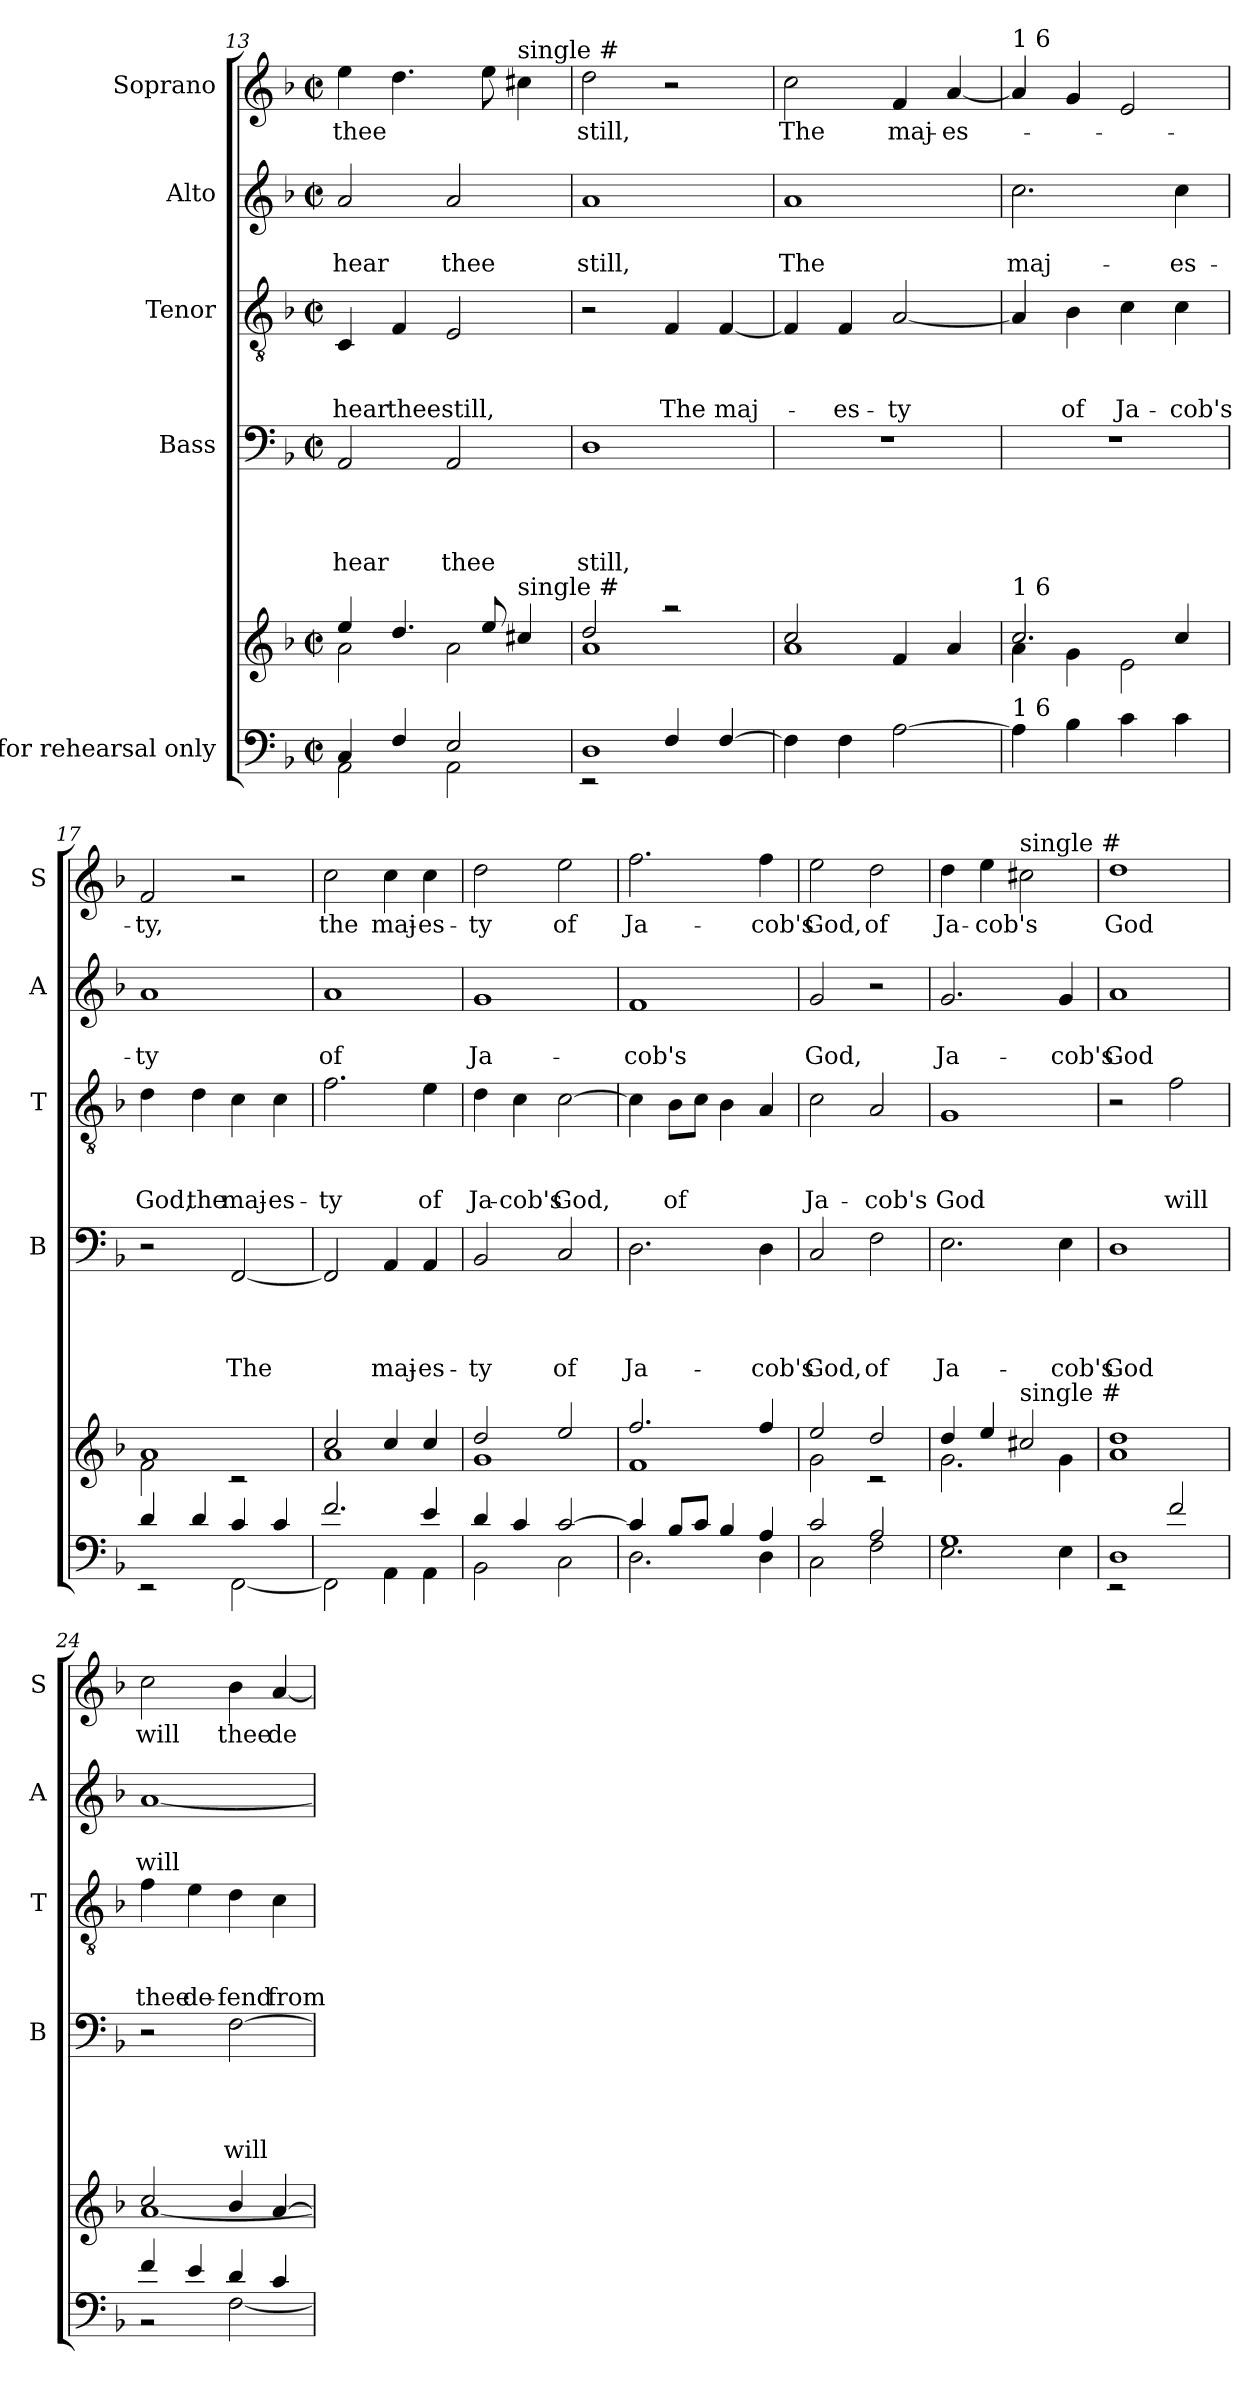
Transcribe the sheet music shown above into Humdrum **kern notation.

**kern	**kern	**kern	**text	**text	**text	**text	**kern	**text	**text	**text	**kern	**text	**text	**kern	**text
*part5	*part5	*part4	*part4	*part4	*part4	*part4	*part3	*part3	*part3	*part3	*part2	*part2	*part2	*part1	*part1
*staff6	*staff5	*staff4	*staff4	*staff4	*staff4	*staff4	*staff3	*staff3	*staff3	*staff3	*staff2	*staff2	*staff2	*staff1	*staff1
*I"( for rehearsal only	*	*I"Bass	*	*	*	*	*I"Tenor	*	*	*	*I"Alto	*	*	*I"Soprano	*
*	*	*I'B	*	*	*	*	*I'T	*	*	*	*I'A	*	*	*I'S	*
*clefF4	*clefG2	*clefF4	*	*	*	*	*clefGv2	*	*	*	*clefG2	*	*	*clefG2	*
*k[b-]	*k[b-]	*k[b-]	*	*	*	*	*k[b-]	*	*	*	*k[b-]	*	*	*k[b-]	*
*F:	*F:	*F:	*	*	*	*	*F:	*	*	*	*F:	*	*	*F:	*
*M2/2	*M2/2	*M2/2	*	*	*	*	*M2/2	*	*	*	*M2/2	*	*	*M2/2	*
*met(c|)	*met(c|)	*met(c|)	*	*	*	*	*met(c|)	*	*	*	*met(c|)	*	*	*met(c|)	*
=13	=13	=13	=13	=13	=13	=13	=13	=13	=13	=13	=13	=13	=13	=13	=13
*^	*^	*	*	*	*	*	*	*	*	*	*	*	*	*	*
!	!	!	!	!	!	!	!	!LO:LY:b	!	!	!	!LO:LY:b	!	!	!LO:LY:b	!	!LO:LY:b
4C/	2AA\	4ee/	2a\	2AA/	.	.	.	hear	4C/	.	.	hear	2a/	.	hear	4ee\	thee
!	!	!	!	!	!	!	!	!	!	!	!	!LO:LY:b	!	!	!	!	!
4F/	.	4.dd/	.	.	.	.	.	.	4F/	.	.	thee	.	.	.	4.dd\	.
!	!	!	!	!	!	!	!	!LO:LY:b	!	!	!	!LO:LY:b	!	!	!LO:LY:b	!	!
2E/	2AA\	.	2a\	2AA/	.	.	.	thee	2E/	.	.	still,	2a/	.	thee	.	.
.	.	8ee/	.	.	.	.	.	.	.	.	.	.	.	.	.	8ee\	.
!	!	!	!	!	!	!	!	!	!	!	!	!	!	!	!	!LO:TX:a:t=single #	!
!	!	!LO:TX:a:t=single #	!	!	!	!	!	!	!	!	!	!	!	!	!	!	!
.	.	4cc#/	.	.	.	.	.	.	.	.	.	.	.	.	.	4cc#\	.
=14	=14	=14	=14	=14	=14	=14	=14	=14	=14	=14	=14	=14	=14	=14	=14	=14	=14
!	!	!	!	!	!	!	!	!LO:LY:b	!	!	!	!	!	!	!LO:LY:b	!	!LO:LY:b
2rEE	1D	2dd/	1a	1D	.	.	.	still,	2r	.	.	.	1a	.	still,	2dd\	still,
!	!	!	!	!	!	!	!	!	!	!	!	!LO:LY:b	!	!	!	!	!
4F/	.	2raa	.	.	.	.	.	.	4F/	.	.	The	.	.	.	2r	.
!	!	!	!	!	!	!	!	!	!	!	!	!LO:LY:b	!	!	!	!	!
[>4F/	.	.	.	.	.	.	.	.	[<4F/	.	.	maj-	.	.	.	.	.
*v	*v	*	*	*	*	*	*	*	*	*	*	*	*	*	*	*	*
=15	=15	=15	=15	=15	=15	=15	=15	=15	=15	=15	=15	=15	=15	=15	=15	=15
!	!	!	!	!	!	!	!	!	!	!	!	!	!	!LO:LY:b	!	!LO:LY:b
4F\]	2cc/	1a	1r	.	.	.	.	4F/]	.	.	.	1a	.	The	2cc\	The
!	!	!	!	!	!	!	!	!	!	!	!LO:LY:b	!	!	!	!	!
4F\	.	.	.	.	.	.	.	4F/	.	.	-es-	.	.	.	.	.
!	!	!	!	!	!	!	!	!	!	!	!LO:LY:b	!	!	!	!	!LO:LY:b
[<2A\	4f/	.	.	.	.	.	.	[<2A/	.	.	-ty	.	.	.	4f/	maj-
!	!	!	!	!	!	!	!	!	!	!	!	!	!	!	!	!LO:LY:b
.	4a/	.	.	.	.	.	.	.	.	.	.	.	.	.	[<4a/	-es-
!!LO:LB:g=z
=16	=16	=16	=16	=16	=16	=16	=16	=16	=16	=16	=16	=16	=16	=16	=16	=16
!	!	!	!	!	!	!	!	!	!	!	!	!	!	!	!LO:TX:a:t=1 6	!
!	!LO:TX:a:t=1 6	!	!	!	!	!	!	!	!	!	!	!	!	!	!	!
!LO:TX:a:t=1 6	!	!	!	!	!	!	!	!	!	!	!	!	!	!	!	!
!	!	!	!	!	!	!	!	!	!	!	!	!	!	!LO:LY:b	!	!
4A\]	2.cc/	4a\	1r	.	.	.	.	4A/]	.	.	.	2.cc\	.	maj-	4a/]	.
!	!	!	!	!	!	!	!	!	!	!	!LO:LY:b	!	!	!	!	!
4B-\	.	4g\	.	.	.	.	.	4B-\	.	.	of	.	.	.	4g/	.
!	!	!	!	!	!	!	!	!	!	!	!LO:LY:b	!	!	!	!	!
4c\	.	2e\	.	.	.	.	.	4c\	.	.	Ja-	.	.	.	2e/	.
!	!	!	!	!	!	!	!	!	!	!	!LO:LY:b	!	!	!LO:LY:b	!	!
4c\	4cc/	.	.	.	.	.	.	4c\	.	.	-cob's	4cc\	.	-es-	.	.
=17	=17	=17	=17	=17	=17	=17	=17	=17	=17	=17	=17	=17	=17	=17	=17	=17
*^	*	*	*	*	*	*	*	*	*	*	*	*	*	*	*	*
!	!	!	!	!	!	!	!	!	!	!	!	!LO:LY:b	!	!	!LO:LY:b	!	!LO:LY:b
4d/	2r	1a	2f\	2r	.	.	.	.	4d\	.	.	God,	1a	.	-ty	2f/	-ty,
!	!	!	!	!	!	!	!	!	!	!	!	!LO:LY:b	!	!	!	!	!
4d/	.	.	.	.	.	.	.	.	4d\	.	.	the	.	.	.	.	.
!	!	!	!	!	!	!	!	!LO:LY:b	!	!	!	!LO:LY:b	!	!	!	!	!
4c/	[<2FF\	.	2rc	[<2FF/	.	.	.	The	4c\	.	.	maj-	.	.	.	2r	.
!	!	!	!	!	!	!	!	!	!	!	!	!LO:LY:b	!	!	!	!	!
4c/	.	.	.	.	.	.	.	.	4c\	.	.	-es-	.	.	.	.	.
=18	=18	=18	=18	=18	=18	=18	=18	=18	=18	=18	=18	=18	=18	=18	=18	=18	=18
!	!	!	!	!	!	!	!	!	!	!	!	!LO:LY:b	!	!	!LO:LY:b	!	!LO:LY:b
2.f/	2FF\]	2cc/	1a	2FF/]	.	.	.	.	2.f\	.	.	-ty	1a	.	of	2cc\	the
!	!	!	!	!	!	!	!	!LO:LY:b	!	!	!	!	!	!	!	!	!LO:LY:b
.	4AA\	4cc/	.	4AA/	.	.	.	maj-	.	.	.	.	.	.	.	4cc\	maj-
!	!	!	!	!	!	!	!	!LO:LY:b	!	!	!	!LO:LY:b	!	!	!	!	!LO:LY:b
4e/	4AA\	4cc/	.	4AA/	.	.	.	-es-	4e\	.	.	of	.	.	.	4cc\	-es-
=19	=19	=19	=19	=19	=19	=19	=19	=19	=19	=19	=19	=19	=19	=19	=19	=19	=19
!	!	!	!	!	!	!	!	!LO:LY:b	!	!	!	!LO:LY:b	!	!	!LO:LY:b	!	!LO:LY:b
4d/	2BB-\	2dd/	1g	2BB-/	.	.	.	-ty	4d\	.	.	Ja-	1g	.	Ja-	2dd\	-ty
!	!	!	!	!	!	!	!	!	!	!	!	!LO:LY:b	!	!	!	!	!
4c/	.	.	.	.	.	.	.	.	4c\	.	.	-cob's	.	.	.	.	.
!	!	!	!	!	!	!	!	!LO:LY:b	!	!	!	!LO:LY:b	!	!	!	!	!LO:LY:b
[>2c/	2C\	2ee/	.	2C/	.	.	.	of	[>2c\	.	.	God,	.	.	.	2ee\	of
=20	=20	=20	=20	=20	=20	=20	=20	=20	=20	=20	=20	=20	=20	=20	=20	=20	=20
!	!	!	!	!	!	!	!	!LO:LY:b	!	!	!	!	!	!	!LO:LY:b	!	!LO:LY:b
4c/]	2.D\	2.ff/	1f	2.D\	.	.	.	Ja-	4c\]	.	.	.	1f	.	-cob's	2.ff\	Ja-
!	!	!	!	!	!	!	!	!	!	!	!	!LO:LY:b	!	!	!	!	!
8B-/L	.	.	.	.	.	.	.	.	8B-\L	.	.	of	.	.	.	.	.
8c/J	.	.	.	.	.	.	.	.	8c\J	.	.	.	.	.	.	.	.
4B-/	.	.	.	.	.	.	.	.	4B-\	.	.	.	.	.	.	.	.
!	!	!	!	!	!	!	!	!LO:LY:b	!	!	!	!	!	!	!	!	!LO:LY:b
4A/	4D\	4ff/	.	4D\	.	.	.	-cob's	4A/	.	.	.	.	.	.	4ff\	-cob's
=21	=21	=21	=21	=21	=21	=21	=21	=21	=21	=21	=21	=21	=21	=21	=21	=21	=21
!	!	!	!	!	!	!	!	!LO:LY:b	!	!	!	!LO:LY:b	!	!	!LO:LY:b	!	!LO:LY:b
2c/	2C\	2ee/	2g\	2C/	.	.	.	God,	2c\	.	.	Ja-	2g/	.	God,	2ee\	God,
!	!	!	!	!	!	!	!	!LO:LY:b	!	!	!	!LO:LY:b	!	!	!	!	!LO:LY:b
2A/	2F\	2dd/	2rc	2F\	.	.	.	of	2A/	.	.	-cob's	2r	.	.	2dd\	of
=22	=22	=22	=22	=22	=22	=22	=22	=22	=22	=22	=22	=22	=22	=22	=22	=22	=22
!	!	!	!	!	!	!	!	!LO:LY:b	!	!	!	!LO:LY:b	!	!	!LO:LY:b	!	!LO:LY:b
1G	2.E\	4dd/	2.g\	2.E\	.	.	.	Ja-	1G	.	.	God	2.g/	.	Ja-	4dd\	Ja-
!	!	!	!	!	!	!	!	!	!	!	!	!	!	!	!	!	!LO:LY:b
.	.	4ee/	.	.	.	.	.	.	.	.	.	.	.	.	.	4ee\	-cob's
!	!	!	!	!	!	!	!	!	!	!	!	!	!	!	!	!LO:TX:a:t=single #	!
!	!	!LO:TX:a:t=single #	!	!	!	!	!	!	!	!	!	!	!	!	!	!	!
.	.	2cc#/	.	.	.	.	.	.	.	.	.	.	.	.	.	2cc#\	.
!	!	!	!	!	!	!	!	!LO:LY:b	!	!	!	!	!	!	!LO:LY:b	!	!
.	4E\	.	4g\	4E\	.	.	.	-cob's	.	.	.	.	4g/	.	-cob's	.	.
=23	=23	=23	=23	=23	=23	=23	=23	=23	=23	=23	=23	=23	=23	=23	=23	=23	=23
!	!	!	!	!	!	!	!	!LO:LY:b	!	!	!	!	!	!	!LO:LY:b	!	!LO:LY:b
*	*	*v	*v	*	*	*	*	*	*	*	*	*	*	*	*	*	*
2rEE	1D	1a 1dd	1D	.	.	.	God	2r	.	.	.	1a	.	God	1dd	God
!	!	!	!	!	!	!	!	!	!	!	!LO:LY:b	!	!	!	!	!
2f/	.	.	.	.	.	.	.	2f\	.	.	will	.	.	.	.	.
!!LO:PB:g=z
=24	=24	=24	=24	=24	=24	=24	=24	=24	=24	=24	=24	=24	=24	=24	=24	=24
*	*	*^	*	*	*	*	*	*	*	*	*	*	*	*	*	*
!	!	!	!	!	!	!	!	!	!	!	!	!LO:LY:b	!	!	!LO:LY:b	!	!LO:LY:b
4f/	2r	2cc/	[<1a	2r	.	.	.	.	4f\	.	.	thee	[<1a	.	will	2cc\	will
!	!	!	!	!	!	!	!	!	!	!	!	!LO:LY:b	!	!	!	!	!
4e/	.	.	.	.	.	.	.	.	4e\	.	.	de-	.	.	.	.	.
!	!	!	!	!	!	!	!	!LO:LY:b	!	!	!	!LO:LY:b	!	!	!	!	!LO:LY:b
4d/	[<2F\	4b-/	.	[>2F\	.	.	.	will	4d\	.	.	-fend	.	.	.	4b-\	thee
!	!	!	!	!	!	!	!	!	!	!	!	!LO:LY:b	!	!	!	!	!LO:LY:b
4c/	.	[>4a/	.	.	.	.	.	.	4c\	.	.	from	.	.	.	[<4a/	de-
*v	*v	*	*	*	*	*	*	*	*	*	*	*	*	*	*	*	*
*	*v	*v	*	*	*	*	*	*	*	*	*	*	*	*	*	*
=	=	=	=	=	=	=	=	=	=	=	=	=	=	=	=
*-	*-	*-	*-	*-	*-	*-	*-	*-	*-	*-	*-	*-	*-	*-	*-
